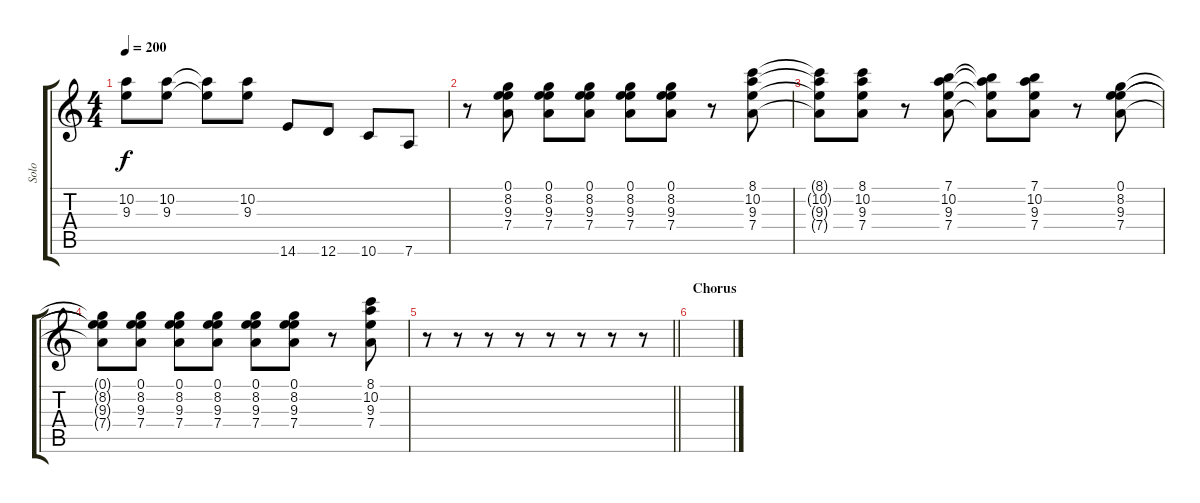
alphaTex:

\track ("Solo" "Solo") {instrument overdrivenguitar}
\staff {score tabs}
\tuning (E4 B3 G3 D3 A2 D2) {hide}
\ts (4 4)
\tempo 200
\clef g2
\ks c
(10.2{t} 9.3{t}).8{dy f} (10.2 9.3).8 (10.2{t} 9.3{t}).8 (10.2 9.3).8 14.6.8 12.6.8 10.6.8 7.6.8 |
r.8 (0.1 8.2 9.3 7.4).8 (0.1 8.2 9.3 7.4).8 (0.1 8.2 9.3 7.4).8 (0.1 8.2 9.3 7.4).8 (0.1 8.2 9.3 7.4).8 r.8 (8.1 10.2 9.3 7.4).8 |
(8.1{t} 10.2{t} 9.3{t} 7.4{t}).8 (8.1 10.2 9.3 7.4).8 r.8 (7.1 10.2 9.3 7.4).8 (7.1{t} 10.2{t} 9.3{t} 7.4{t}).8 (7.1 10.2 9.3 7.4).8 r.8 (0.1 8.2 9.3 7.4).8 |
(0.1{t} 8.2{t} 9.3{t} 7.4{t}).8 (0.1 8.2 9.3 7.4).8 (0.1 8.2 9.3 7.4).8 (0.1 8.2 9.3 7.4).8 (0.1 8.2 9.3 7.4).8 (0.1 8.2 9.3 7.4).8 r.8 (8.1 10.2 9.3 7.4).8 |
\barLineRight lightlight
r.8 r.8 r.8 r.8 r.8 r.8 r.8 r.8 |
\section ("" "Chorus")
